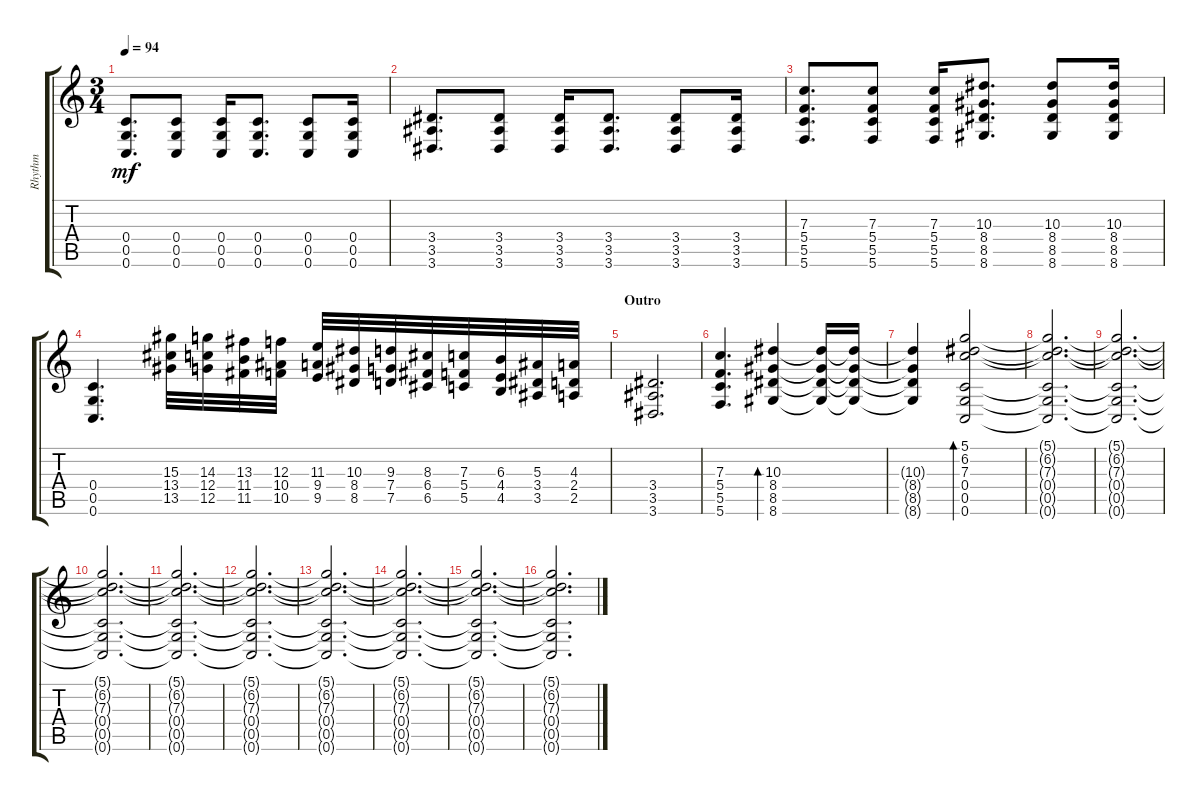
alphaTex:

\track ("Rhythm" "Rhythm") {instrument distortionguitar}
\staff {score tabs}
\tuning (D4 A3 F3 C3 G2 C2) {hide}
\ts (3 4)
\tempo 94
\clef g2
\ks c
(0.4 0.5 0.6).8{d dy mf} (0.4 0.5 0.6).8 (0.4 0.5 0.6).16 (0.4 0.5 0.6).8{d} (0.4 0.5 0.6).8 (0.4 0.5 0.6).16 |
(3.4 3.5 3.6).8{d} (3.4 3.5 3.6).8 (3.4 3.5 3.6).16 (3.4 3.5 3.6).8{d} (3.4 3.5 3.6).8 (3.4 3.5 3.6).16 |
(7.3 5.4 5.5 5.6).8{d} (7.3 5.4 5.5 5.6).8 (7.3 5.4 5.5 5.6).16 (10.3 8.4 8.5 8.6).8{d} (10.3 8.4 8.5 8.6).8 (10.3 8.4 8.5 8.6).16 |
(0.4 0.5 0.6).4{d} (15.3 13.4 13.5).32 (14.3 12.4 12.5).32 (13.3 11.4 11.5).32 (12.3 10.4 10.5).32 (11.3 9.4 9.5).32 (10.3 8.4 8.5).32 (9.3 7.4 7.5).32 (8.3 6.4 6.5).32 (7.3 5.4 5.5).32 (6.3 4.4 4.5).32 (5.3 3.4 3.5).32 (4.3 2.4 2.5).32 |
\section ("" "Outro")
(3.4 3.5 3.6).2{d} |
(7.3 5.4 5.5 5.6).4{d} (10.3 8.4 8.5 8.6).4{bd 120} (10.3{t} 8.4{t} 8.5{t} 8.6{t}).16 (10.3{t} 8.4{t} 8.5{t} 8.6{t}).16 |
(10.3{t} 8.4{t} 8.5{t} 8.6{t}).4 (5.1 6.2 7.3 0.4 0.5 0.6).2{bd 120} |
(5.1{t} 6.2{t} 7.3{t} 0.4{t} 0.5{t} 0.6{t}).2{d} |
(5.1{t} 6.2{t} 7.3{t} 0.4{t} 0.5{t} 0.6{t}).2{d} |
(5.1{t} 6.2{t} 7.3{t} 0.4{t} 0.5{t} 0.6{t}).2{d} |
(5.1{t} 6.2{t} 7.3{t} 0.4{t} 0.5{t} 0.6{t}).2{d} |
(5.1{t} 6.2{t} 7.3{t} 0.4{t} 0.5{t} 0.6{t}).2{d} |
(5.1{t} 6.2{t} 7.3{t} 0.4{t} 0.5{t} 0.6{t}).2{d} |
(5.1{t} 6.2{t} 7.3{t} 0.4{t} 0.5{t} 0.6{t}).2{d} |
(5.1{t} 6.2{t} 7.3{t} 0.4{t} 0.5{t} 0.6{t}).2{d} |
(5.1{t} 6.2{t} 7.3{t} 0.4{t} 0.5{t} 0.6{t}).2{d}
